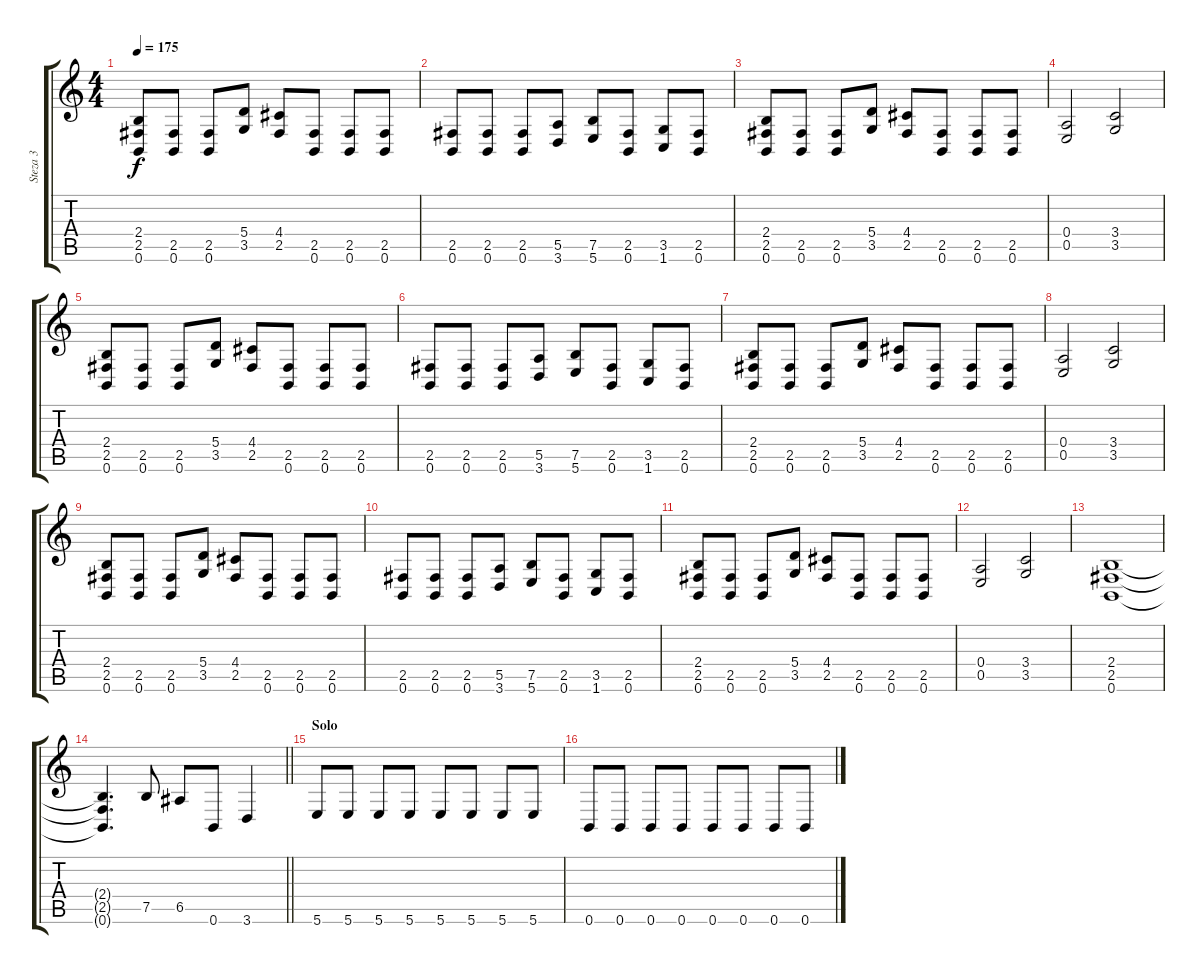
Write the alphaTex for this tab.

\track ("Steza 3" "Steza 3") {instrument overdrivenguitar}
\staff {score tabs}
\tuning (B3 Gb3 D3 A2 E2 B1) {hide}
\ts (4 4)
\tempo 175
\clef g2
\ks c
(2.4 2.5 0.6).8{dy f} (2.5 0.6).8 (2.5 0.6).8 (5.4 3.5).8 (4.4 2.5).8 (2.5 0.6).8 (2.5 0.6).8 (2.5 0.6).8 |
(2.5 0.6).8 (2.5 0.6).8 (2.5 0.6).8 (5.5 3.6).8 (7.5 5.6).8 (2.5 0.6).8 (3.5 1.6).8 (2.5 0.6).8 |
(2.4 2.5 0.6).8 (2.5 0.6).8 (2.5 0.6).8 (5.4 3.5).8 (4.4 2.5).8 (2.5 0.6).8 (2.5 0.6).8 (2.5 0.6).8 |
(0.4 0.5).2 (3.4 3.5).2 |
(2.4 2.5 0.6).8 (2.5 0.6).8 (2.5 0.6).8 (5.4 3.5).8 (4.4 2.5).8 (2.5 0.6).8 (2.5 0.6).8 (2.5 0.6).8 |
(2.5 0.6).8 (2.5 0.6).8 (2.5 0.6).8 (5.5 3.6).8 (7.5 5.6).8 (2.5 0.6).8 (3.5 1.6).8 (2.5 0.6).8 |
(2.4 2.5 0.6).8 (2.5 0.6).8 (2.5 0.6).8 (5.4 3.5).8 (4.4 2.5).8 (2.5 0.6).8 (2.5 0.6).8 (2.5 0.6).8 |
(0.4 0.5).2 (3.4 3.5).2 |
(2.4 2.5 0.6).8 (2.5 0.6).8 (2.5 0.6).8 (5.4 3.5).8 (4.4 2.5).8 (2.5 0.6).8 (2.5 0.6).8 (2.5 0.6).8 |
(2.5 0.6).8 (2.5 0.6).8 (2.5 0.6).8 (5.5 3.6).8 (7.5 5.6).8 (2.5 0.6).8 (3.5 1.6).8 (2.5 0.6).8 |
(2.4 2.5 0.6).8 (2.5 0.6).8 (2.5 0.6).8 (5.4 3.5).8 (4.4 2.5).8 (2.5 0.6).8 (2.5 0.6).8 (2.5 0.6).8 |
(0.4 0.5).2 (3.4 3.5).2 |
(2.4 2.5 0.6).1 |
\barLineRight lightlight
(2.4{t} 2.5{t} 0.6{t}).4{d} 7.5.8 6.5.8 0.6.8 3.6.4 |
\section ("" "Solo")
5.6.8 5.6.8 5.6.8 5.6.8 5.6.8 5.6.8 5.6.8 5.6.8 |
0.6.8 0.6.8 0.6.8 0.6.8 0.6.8 0.6.8 0.6.8 0.6.8
